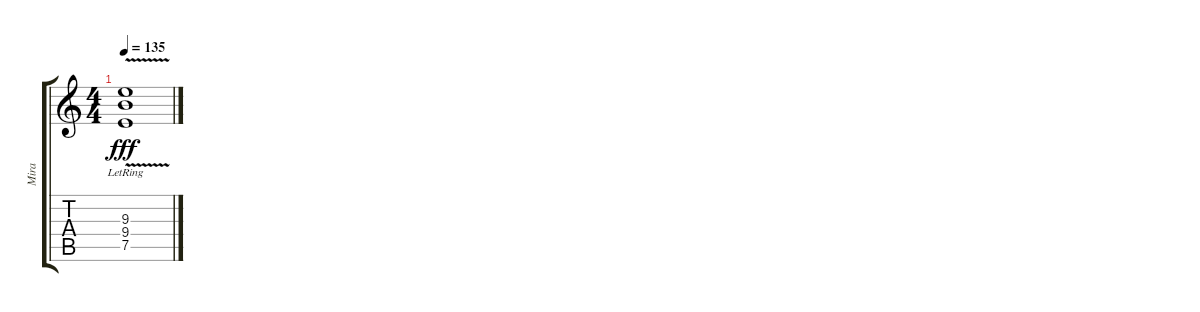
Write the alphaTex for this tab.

\track ("Mira" "Mira") {instrument electricguitarjazz}
\staff {score tabs}
\tuning (E4 B3 G3 D3 A2 E2) {hide}
\ts (4 4)
\tempo 135
\clef g2
\ks c
(9.3{v lr} 9.4 7.5).1{dy fff}
